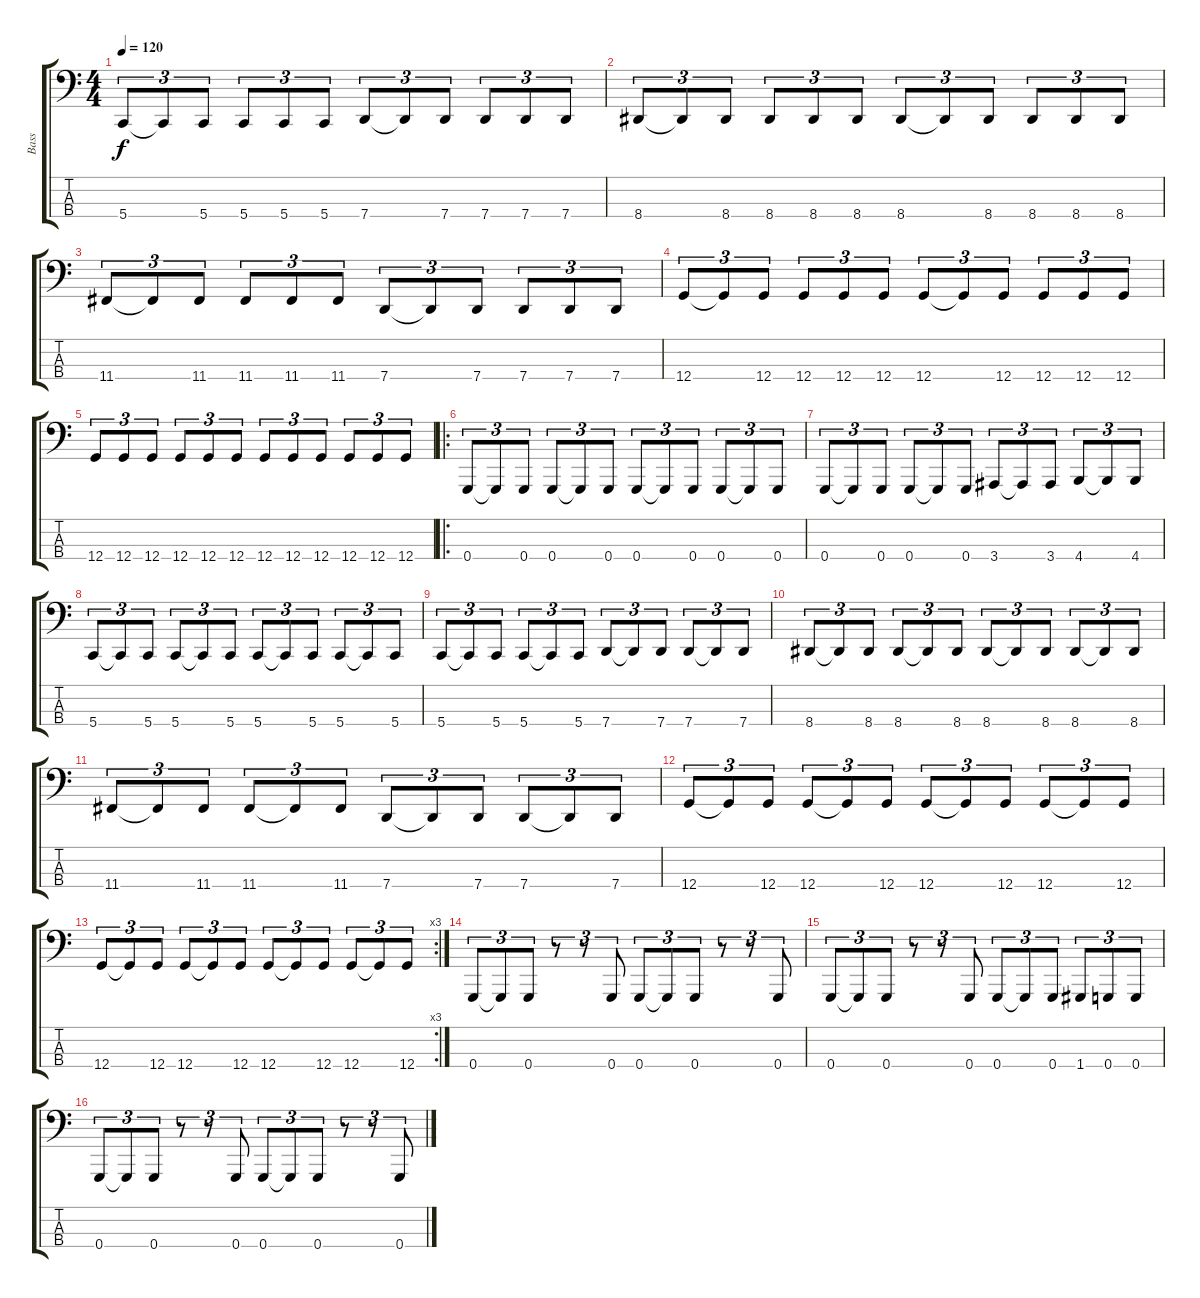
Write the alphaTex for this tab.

\track ("Bass" "Bass") {instrument electricbasspick}
\staff {score tabs}
\tuning (Eb2 Bb1 F1 G0) {hide}
\ts (4 4)
\tempo 120
\clef f4
\ks c
5.4.8{tu (3 2) dy f} 5.4{t}.8{tu (3 2)} 5.4.8{tu (3 2)} 5.4.8{tu (3 2)} 5.4.8{tu (3 2)} 5.4.8{tu (3 2)} 7.4.8{tu (3 2)} 7.4{t}.8{tu (3 2)} 7.4.8{tu (3 2)} 7.4.8{tu (3 2)} 7.4.8{tu (3 2)} 7.4.8{tu (3 2)} |
8.4.8{tu (3 2)} 8.4{t}.8{tu (3 2)} 8.4.8{tu (3 2)} 8.4.8{tu (3 2)} 8.4.8{tu (3 2)} 8.4.8{tu (3 2)} 8.4.8{tu (3 2)} 8.4{t}.8{tu (3 2)} 8.4.8{tu (3 2)} 8.4.8{tu (3 2)} 8.4.8{tu (3 2)} 8.4.8{tu (3 2)} |
11.4.8{tu (3 2)} 11.4{t}.8{tu (3 2)} 11.4.8{tu (3 2)} 11.4.8{tu (3 2)} 11.4.8{tu (3 2)} 11.4.8{tu (3 2)} 7.4.8{tu (3 2)} 7.4{t}.8{tu (3 2)} 7.4.8{tu (3 2)} 7.4.8{tu (3 2)} 7.4.8{tu (3 2)} 7.4.8{tu (3 2)} |
12.4.8{tu (3 2)} 12.4{t}.8{tu (3 2)} 12.4.8{tu (3 2)} 12.4.8{tu (3 2)} 12.4.8{tu (3 2)} 12.4.8{tu (3 2)} 12.4.8{tu (3 2)} 12.4{t}.8{tu (3 2)} 12.4.8{tu (3 2)} 12.4.8{tu (3 2)} 12.4.8{tu (3 2)} 12.4.8{tu (3 2)} |
12.4.8{tu (3 2)} 12.4.8{tu (3 2)} 12.4.8{tu (3 2)} 12.4.8{tu (3 2)} 12.4.8{tu (3 2)} 12.4.8{tu (3 2)} 12.4.8{tu (3 2)} 12.4.8{tu (3 2)} 12.4.8{tu (3 2)} 12.4.8{tu (3 2)} 12.4.8{tu (3 2)} 12.4.8{tu (3 2)} |
\ro
0.4.8{tu (3 2)} 0.4{t}.8{tu (3 2)} 0.4.8{tu (3 2)} 0.4.8{tu (3 2)} 0.4{t}.8{tu (3 2)} 0.4.8{tu (3 2)} 0.4.8{tu (3 2)} 0.4{t}.8{tu (3 2)} 0.4.8{tu (3 2)} 0.4.8{tu (3 2)} 0.4{t}.8{tu (3 2)} 0.4.8{tu (3 2)} |
0.4.8{tu (3 2)} 0.4{t}.8{tu (3 2)} 0.4.8{tu (3 2)} 0.4.8{tu (3 2)} 0.4{t}.8{tu (3 2)} 0.4.8{tu (3 2)} 3.4.8{tu (3 2)} 3.4{t}.8{tu (3 2)} 3.4.8{tu (3 2)} 4.4.8{tu (3 2)} 4.4{t}.8{tu (3 2)} 4.4.8{tu (3 2)} |
5.4.8{tu (3 2)} 5.4{t}.8{tu (3 2)} 5.4.8{tu (3 2)} 5.4.8{tu (3 2)} 5.4{t}.8{tu (3 2)} 5.4.8{tu (3 2)} 5.4.8{tu (3 2)} 5.4{t}.8{tu (3 2)} 5.4.8{tu (3 2)} 5.4.8{tu (3 2)} 5.4{t}.8{tu (3 2)} 5.4.8{tu (3 2)} |
5.4.8{tu (3 2)} 5.4{t}.8{tu (3 2)} 5.4.8{tu (3 2)} 5.4.8{tu (3 2)} 5.4{t}.8{tu (3 2)} 5.4.8{tu (3 2)} 7.4.8{tu (3 2)} 7.4{t}.8{tu (3 2)} 7.4.8{tu (3 2)} 7.4.8{tu (3 2)} 7.4{t}.8{tu (3 2)} 7.4.8{tu (3 2)} |
8.4.8{tu (3 2)} 8.4{t}.8{tu (3 2)} 8.4.8{tu (3 2)} 8.4.8{tu (3 2)} 8.4{t}.8{tu (3 2)} 8.4.8{tu (3 2)} 8.4.8{tu (3 2)} 8.4{t}.8{tu (3 2)} 8.4.8{tu (3 2)} 8.4.8{tu (3 2)} 8.4{t}.8{tu (3 2)} 8.4.8{tu (3 2)} |
11.4.8{tu (3 2)} 11.4{t}.8{tu (3 2)} 11.4.8{tu (3 2)} 11.4.8{tu (3 2)} 11.4{t}.8{tu (3 2)} 11.4.8{tu (3 2)} 7.4.8{tu (3 2)} 7.4{t}.8{tu (3 2)} 7.4.8{tu (3 2)} 7.4.8{tu (3 2)} 7.4{t}.8{tu (3 2)} 7.4.8{tu (3 2)} |
12.4.8{tu (3 2)} 12.4{t}.8{tu (3 2)} 12.4.8{tu (3 2)} 12.4.8{tu (3 2)} 12.4{t}.8{tu (3 2)} 12.4.8{tu (3 2)} 12.4.8{tu (3 2)} 12.4{t}.8{tu (3 2)} 12.4.8{tu (3 2)} 12.4.8{tu (3 2)} 12.4{t}.8{tu (3 2)} 12.4.8{tu (3 2)} |
\rc 3
12.4.8{tu (3 2)} 12.4{t}.8{tu (3 2)} 12.4.8{tu (3 2)} 12.4.8{tu (3 2)} 12.4{t}.8{tu (3 2)} 12.4.8{tu (3 2)} 12.4.8{tu (3 2)} 12.4{t}.8{tu (3 2)} 12.4.8{tu (3 2)} 12.4.8{tu (3 2)} 12.4{t}.8{tu (3 2)} 12.4.8{tu (3 2)} |
0.4.8{tu (3 2)} 0.4{t}.8{tu (3 2)} 0.4.8{tu (3 2)} r.8{tu (3 2)} r.8{tu (3 2)} 0.4.8{tu (3 2)} 0.4.8{tu (3 2)} 0.4{t}.8{tu (3 2)} 0.4.8{tu (3 2)} r.8{tu (3 2)} r.8{tu (3 2)} 0.4.8{tu (3 2)} |
0.4.8{tu (3 2)} 0.4{t}.8{tu (3 2)} 0.4.8{tu (3 2)} r.8{tu (3 2)} r.8{tu (3 2)} 0.4.8{tu (3 2)} 0.4.8{tu (3 2)} 0.4{t}.8{tu (3 2)} 0.4.8{tu (3 2)} 1.4.8{tu (3 2)} 0.4.8{tu (3 2)} 0.4.8{tu (3 2)} |
0.4.8{tu (3 2)} 0.4{t}.8{tu (3 2)} 0.4.8{tu (3 2)} r.8{tu (3 2)} r.8{tu (3 2)} 0.4.8{tu (3 2)} 0.4.8{tu (3 2)} 0.4{t}.8{tu (3 2)} 0.4.8{tu (3 2)} r.8{tu (3 2)} r.8{tu (3 2)} 0.4.8{tu (3 2)}
